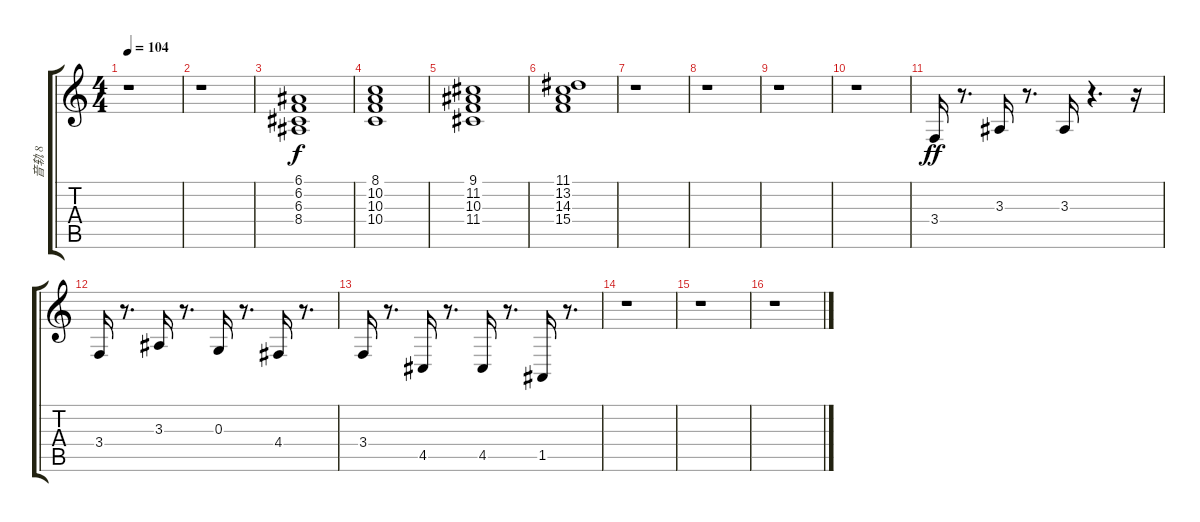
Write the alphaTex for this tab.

\track ("音轨 8" "音轨 8") {instrument stringensemble1}
\staff {score tabs}
\tuning (E4 B3 G3 D3 A2 E2) {hide}
\ts (4 4)
\tempo 104
\clef g2
\ks c
r.1{dy f} |
r.1 |
(6.1 6.2 6.3 8.4).1 |
(8.1 10.2 10.3 10.4).1 |
(9.1 11.2 10.3 11.4).1 |
(11.1 13.2 14.3 15.4).1 |
r.1 |
r.1 |
r.1 |
r.1 |
3.4.16{dy ff} r.8{d} 3.3.16 r.8{d} 3.3.16 r.4{d} r.16 |
3.4.16 r.8{d} 3.3.16 r.8{d} 0.3.16 r.8{d} 4.4.16 r.8{d} |
3.4.16 r.8{d} 4.5.16 r.8{d} 4.5.16 r.8{d} 1.5.16 r.8{d} |
r.1 |
r.1 |
r.1
